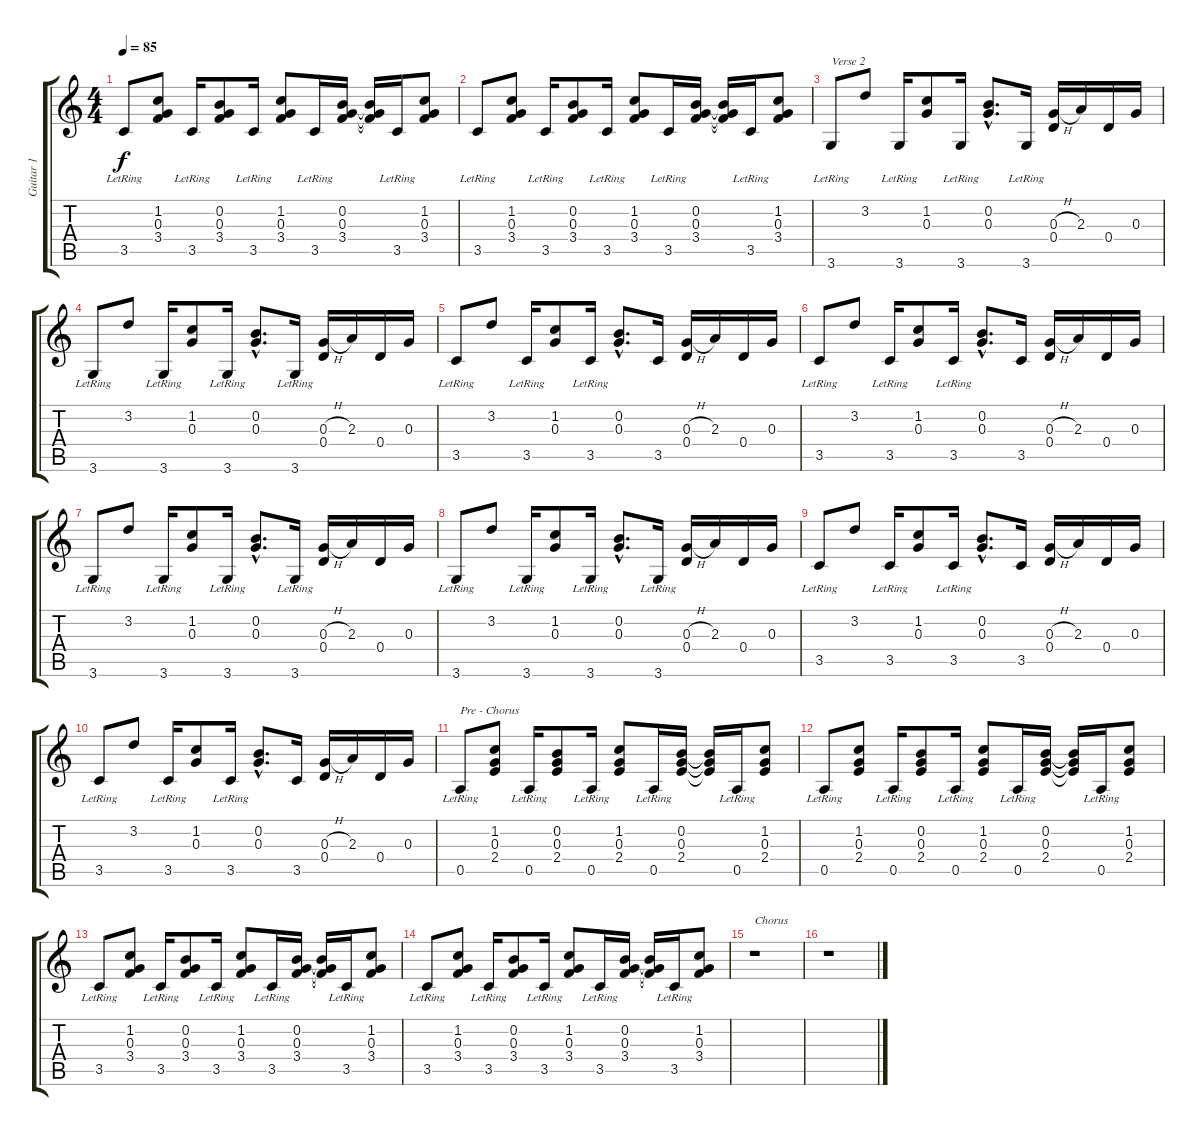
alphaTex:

\track ("Guitar 1" "Guitar 1") {instrument acousticguitarsteel}
\staff {score tabs}
\tuning (E4 B3 G3 D3 A2 E2) {hide}
\ts (4 4)
\tempo 85
\clef g2
\ks c
3.5{lr}.8{dy f} (1.2 0.3 3.4).8 3.5{lr}.16 (0.2 0.3 3.4).8 3.5{lr}.16 (1.2 0.3 3.4).8 3.5{lr}.16 (0.2 0.3 3.4).16 (0.2{t} 0.3{t} 3.4{t}).16 3.5{lr}.16 (1.2 0.3 3.4).8 |
3.5{lr}.8 (1.2 0.3 3.4).8 3.5{lr}.16 (0.2 0.3 3.4).8 3.5{lr}.16 (1.2 0.3 3.4).8 3.5{lr}.16 (0.2 0.3 3.4).16 (0.2{t} 0.3{t} 3.4{t}).16 3.5{lr}.16 (1.2 0.3 3.4).8 |
3.6{lr}.8{txt "Verse 2"} 3.2.8 3.6{lr}.16 (1.2 0.3).8 3.6{lr}.16 (0.2{hac} 0.3{hac}).8{d} 3.6{lr}.16 (0.3{h} 0.4).16 2.3.16 0.4.16 0.3.16 |
3.6{lr}.8 3.2.8 3.6{lr}.16 (1.2 0.3).8 3.6{lr}.16 (0.2{hac} 0.3{hac}).8{d} 3.6{lr}.16 (0.3{h} 0.4).16 2.3.16 0.4.16 0.3.16 |
3.5{lr}.8 3.2.8 3.5{lr}.16 (1.2 0.3).8 3.5{lr}.16 (0.2{hac} 0.3{hac}).8{d} 3.5.16 (0.3{h} 0.4).16 2.3.16 0.4.16 0.3.16 |
3.5{lr}.8 3.2.8 3.5{lr}.16 (1.2 0.3).8 3.5{lr}.16 (0.2{hac} 0.3{hac}).8{d} 3.5.16 (0.3{h} 0.4).16 2.3.16 0.4.16 0.3.16 |
3.6{lr}.8 3.2.8 3.6{lr}.16 (1.2 0.3).8 3.6{lr}.16 (0.2{hac} 0.3{hac}).8{d} 3.6{lr}.16 (0.3{h} 0.4).16 2.3.16 0.4.16 0.3.16 |
3.6{lr}.8 3.2.8 3.6{lr}.16 (1.2 0.3).8 3.6{lr}.16 (0.2{hac} 0.3{hac}).8{d} 3.6{lr}.16 (0.3{h} 0.4).16 2.3.16 0.4.16 0.3.16 |
3.5{lr}.8 3.2.8 3.5{lr}.16 (1.2 0.3).8 3.5{lr}.16 (0.2{hac} 0.3{hac}).8{d} 3.5.16 (0.3{h} 0.4).16 2.3.16 0.4.16 0.3.16 |
3.5{lr}.8 3.2.8 3.5{lr}.16 (1.2 0.3).8 3.5{lr}.16 (0.2{hac} 0.3{hac}).8{d} 3.5.16 (0.3{h} 0.4).16 2.3.16 0.4.16 0.3.16 |
0.5{lr}.8{txt "Pre - Chorus"} (1.2 0.3 2.4).8 0.5{lr}.16 (0.2 0.3 2.4).8 0.5{lr}.16 (1.2 0.3 2.4).8 0.5{lr}.16 (0.2 0.3 2.4).16 (0.2{t} 0.3{t} 2.4{t}).16 0.5{lr}.16 (1.2 0.3 2.4).8 |
0.5{lr}.8 (1.2 0.3 2.4).8 0.5{lr}.16 (0.2 0.3 2.4).8 0.5{lr}.16 (1.2 0.3 2.4).8 0.5{lr}.16 (0.2 0.3 2.4).16 (0.2{t} 0.3{t} 2.4{t}).16 0.5{lr}.16 (1.2 0.3 2.4).8 |
3.5{lr}.8 (1.2 0.3 3.4).8 3.5{lr}.16 (0.2 0.3 3.4).8 3.5{lr}.16 (1.2 0.3 3.4).8 3.5{lr}.16 (0.2 0.3 3.4).16 (0.2{t} 0.3{t} 3.4{t}).16 3.5{lr}.16 (1.2 0.3 3.4).8 |
3.5{lr}.8 (1.2 0.3 3.4).8 3.5{lr}.16 (0.2 0.3 3.4).8 3.5{lr}.16 (1.2 0.3 3.4).8 3.5{lr}.16 (0.2 0.3 3.4).16 (0.2{t} 0.3{t} 3.4{t}).16 3.5{lr}.16 (1.2 0.3 3.4).8 |
r.1{txt "Chorus"} |
r.1
